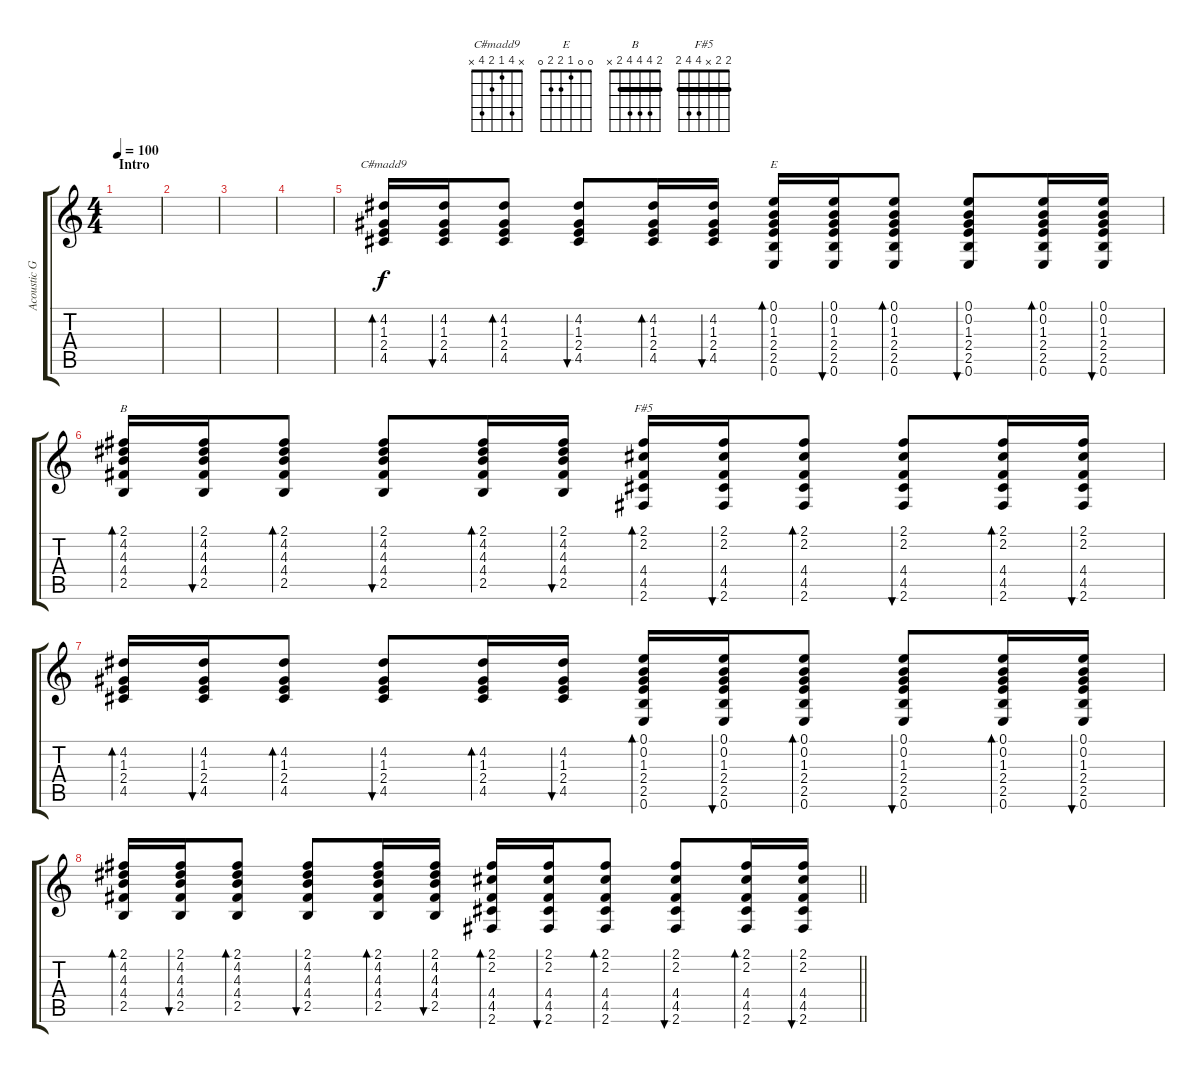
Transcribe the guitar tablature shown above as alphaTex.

\track ("Acoustic Gtr." "Acoustic G") {instrument acousticguitarsteel}
\staff {score tabs}
\tuning (E4 B3 G3 D3 A2 E2) {hide}
\chord ("C#madd9" x 4 1 2 4 x)
\chord ("E" 0 0 1 2 2 0)
\chord ("B" 2 4 4 4 2 x) {barre 2}
\chord ("F#5" 2 2 x 4 4 2) {barre 2}
\ts (4 4)
\section ("" "Intro")
\tempo 100
\clef g2
\ks c
|
|
|
|
(4.2 1.3 2.4 4.5).16{bd 30 ch "C#madd9"} (4.2 1.3 2.4 4.5).16{bu 60} (4.2 1.3 2.4 4.5).8{bd 60} (4.2 1.3 2.4 4.5).8{bu 30} (4.2 1.3 2.4 4.5).16{bd 30} (4.2 1.3 2.4 4.5).16{bu 30} (0.1 0.2 1.3 2.4 2.5 0.6).16{bd 30 ch "E"} (0.1 0.2 1.3 2.4 2.5 0.6).16{bu 30} (0.1 0.2 1.3 2.4 2.5 0.6).8{bd 30} (0.1 0.2 1.3 2.4 2.5 0.6).8{bu 30} (0.1 0.2 1.3 2.4 2.5 0.6).16{bd 30} (0.1 0.2 1.3 2.4 2.5 0.6).16{bu 30} |
(2.1 4.2 4.3 4.4 2.5).16{bd 30 ch "B"} (2.1 4.2 4.3 4.4 2.5).16{bu 30} (2.1 4.2 4.3 4.4 2.5).8{bd 30} (2.1 4.2 4.3 4.4 2.5).8{bu 30} (2.1 4.2 4.3 4.4 2.5).16{bd 30} (2.1 4.2 4.3 4.4 2.5).16{bu 30} (2.1 2.2 4.4 4.5 2.6).16{bd 30 ch "F#5"} (2.1 2.2 4.4 4.5 2.6).16{bu 30} (2.1 2.2 4.4 4.5 2.6).8{bd 30} (2.1 2.2 4.4 4.5 2.6).8{bu 30} (2.1 2.2 4.4 4.5 2.6).16{bd 30} (2.1 2.2 4.4 4.5 2.6).16{bu 30} |
(4.2 1.3 2.4 4.5).16{bd 30} (4.2 1.3 2.4 4.5).16{bu 60} (4.2 1.3 2.4 4.5).8{bd 60} (4.2 1.3 2.4 4.5).8{bu 30} (4.2 1.3 2.4 4.5).16{bd 30} (4.2 1.3 2.4 4.5).16{bu 30} (0.1 0.2 1.3 2.4 2.5 0.6).16{bd 30} (0.1 0.2 1.3 2.4 2.5 0.6).16{bu 30} (0.1 0.2 1.3 2.4 2.5 0.6).8{bd 30} (0.1 0.2 1.3 2.4 2.5 0.6).8{bu 30} (0.1 0.2 1.3 2.4 2.5 0.6).16{bd 30} (0.1 0.2 1.3 2.4 2.5 0.6).16{bu 30} |
\barLineRight lightlight
(2.1 4.2 4.3 4.4 2.5).16{bd 30} (2.1 4.2 4.3 4.4 2.5).16{bu 30} (2.1 4.2 4.3 4.4 2.5).8{bd 30} (2.1 4.2 4.3 4.4 2.5).8{bu 30} (2.1 4.2 4.3 4.4 2.5).16{bd 30} (2.1 4.2 4.3 4.4 2.5).16{bu 30} (2.1 2.2 4.4 4.5 2.6).16{bd 30} (2.1 2.2 4.4 4.5 2.6).16{bu 30} (2.1 2.2 4.4 4.5 2.6).8{bd 30} (2.1 2.2 4.4 4.5 2.6).8{bu 30} (2.1 2.2 4.4 4.5 2.6).16{bd 30} (2.1 2.2 4.4 4.5 2.6).16{bu 30}
